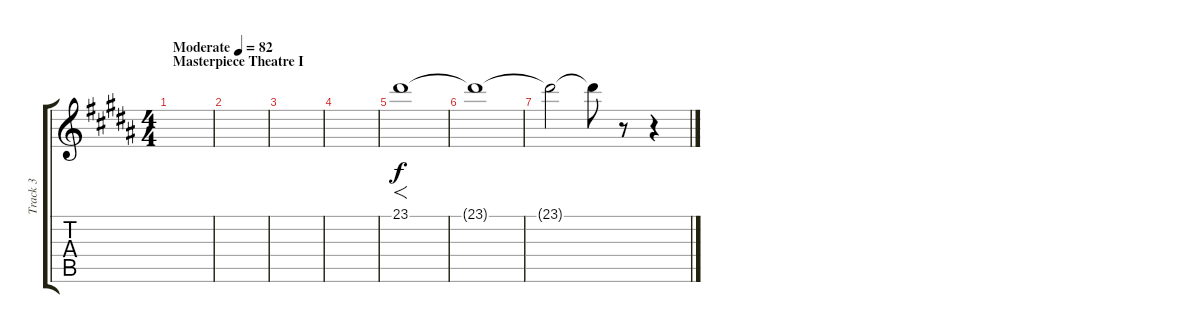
\track ("Track 3" "Track 3") {instrument trombone}
\staff {score tabs}
\tuning (E4 B3 G3 D3 A2 E2) {hide}
\ts (4 4)
\section ("" "Masterpiece Theatre I")
\tempo (82 "Moderate")
\clef g2
\ks b
|
|
|
|
23.1.1{f instrument trumpet} |
23.1{t}.1 |
23.1{t}.2 23.1{t}.8 r.8 r.4
